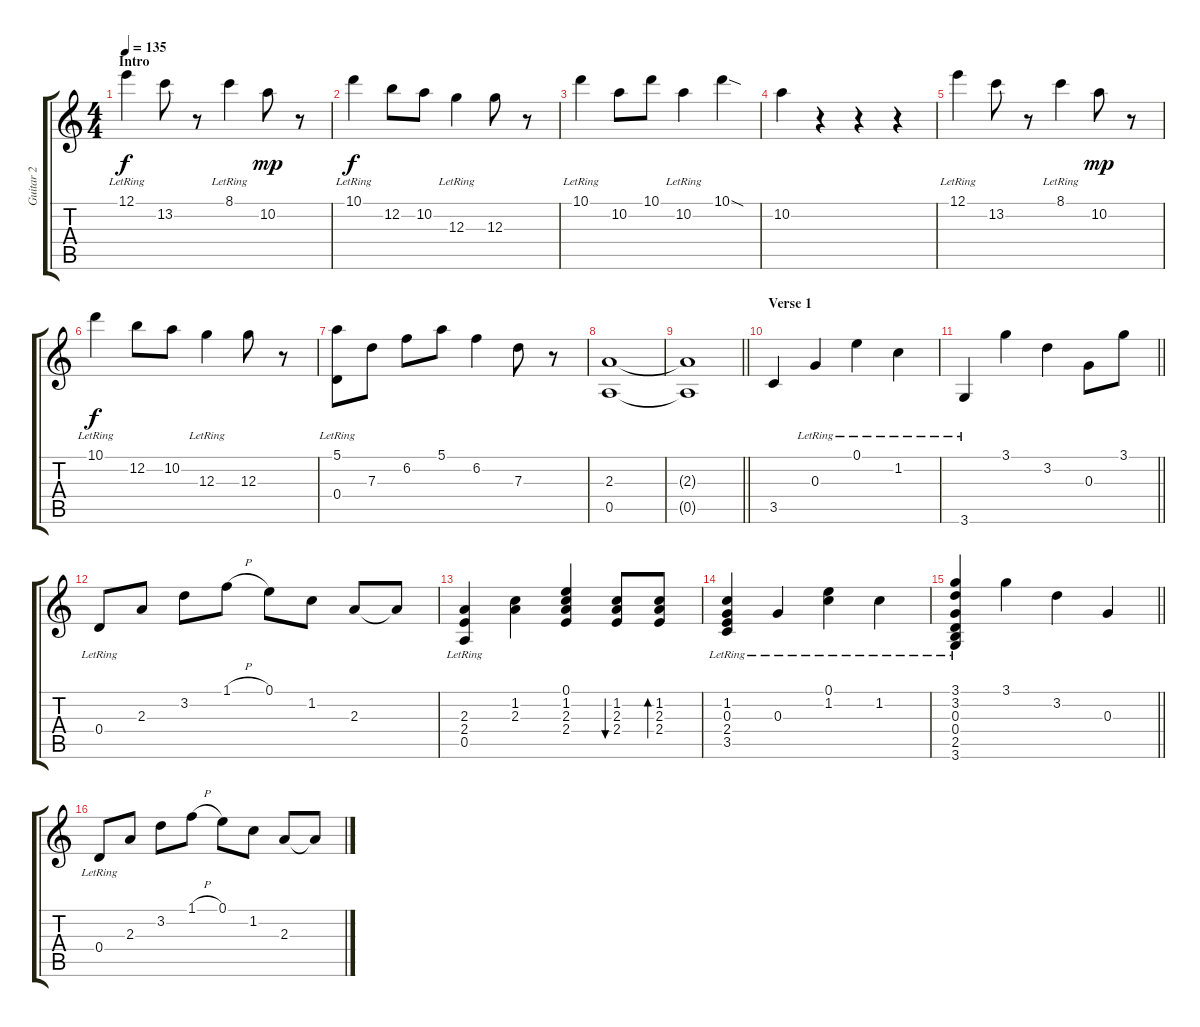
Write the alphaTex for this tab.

\track ("Guitar 2" "Guitar 2") {instrument acousticguitarnylon}
\staff {score tabs}
\tuning (E4 B3 G3 D3 A2 E2) {hide}
\ts (4 4)
\section ("" "Intro")
\tempo 135
\clef g2
\ks c
12.1{lr}.4{dy f instrument acousticguitarnylon} 13.2.8 r.8 8.1{lr}.4 10.2.8{dy mp} r.8 |
10.1{lr}.4{dy f} 12.2.8 10.2.8 12.3{lr}.4 12.3.8 r.8 |
10.1{lr}.4 10.2.8 10.1.8 10.2{lr}.4 10.1{sod}.4 |
10.2.4 r.4 r.4 r.4 |
12.1{lr}.4 13.2.8 r.8 8.1{lr}.4 10.2.8{dy mp} r.8 |
10.1{lr}.4{dy f} 12.2.8 10.2.8 12.3{lr}.4 12.3.8 r.8 |
(5.1{lr} 0.4{lr}).8 7.3.8 6.2.8 5.1.8 6.2.4 7.3.8 r.8 |
(2.3 0.5).1 |
\barLineRight lightlight
(2.3{t} 0.5{t}).1{volume 6} |
\section ("" "Verse 1")
3.5.4{volume 13} 0.3{lr}.4 0.1{lr}.4 1.2{lr}.4 |
\barLineRight lightlight
3.6{lr}.4 3.1.4 3.2.4 0.3.8 3.1.8 |
0.4{lr}.8 2.3.8 3.2.8 1.1{h}.8 0.1.8 1.2.8 2.3.8 2.3{t}.8 |
(2.3 2.4 0.5{lr}).4 (1.2 2.3).4 (0.1 1.2 2.3 2.4).4 (1.2 2.3 2.4).8{bu 60 volume 10} (1.2 2.3 2.4).8{bd 60} |
(1.2 0.3 2.4 3.5{lr}).4{volume 13} 0.3{lr}.4 (0.1{lr} 1.2).4 1.2{lr}.4 |
\barLineRight lightlight
(3.1 3.2 0.3 0.4 2.5 3.6{lr}).4 3.1.4 3.2.4 0.3.4 |
0.4{lr}.8 2.3.8 3.2.8 1.1{h}.8 0.1.8 1.2.8 2.3.8 2.3{t}.8
